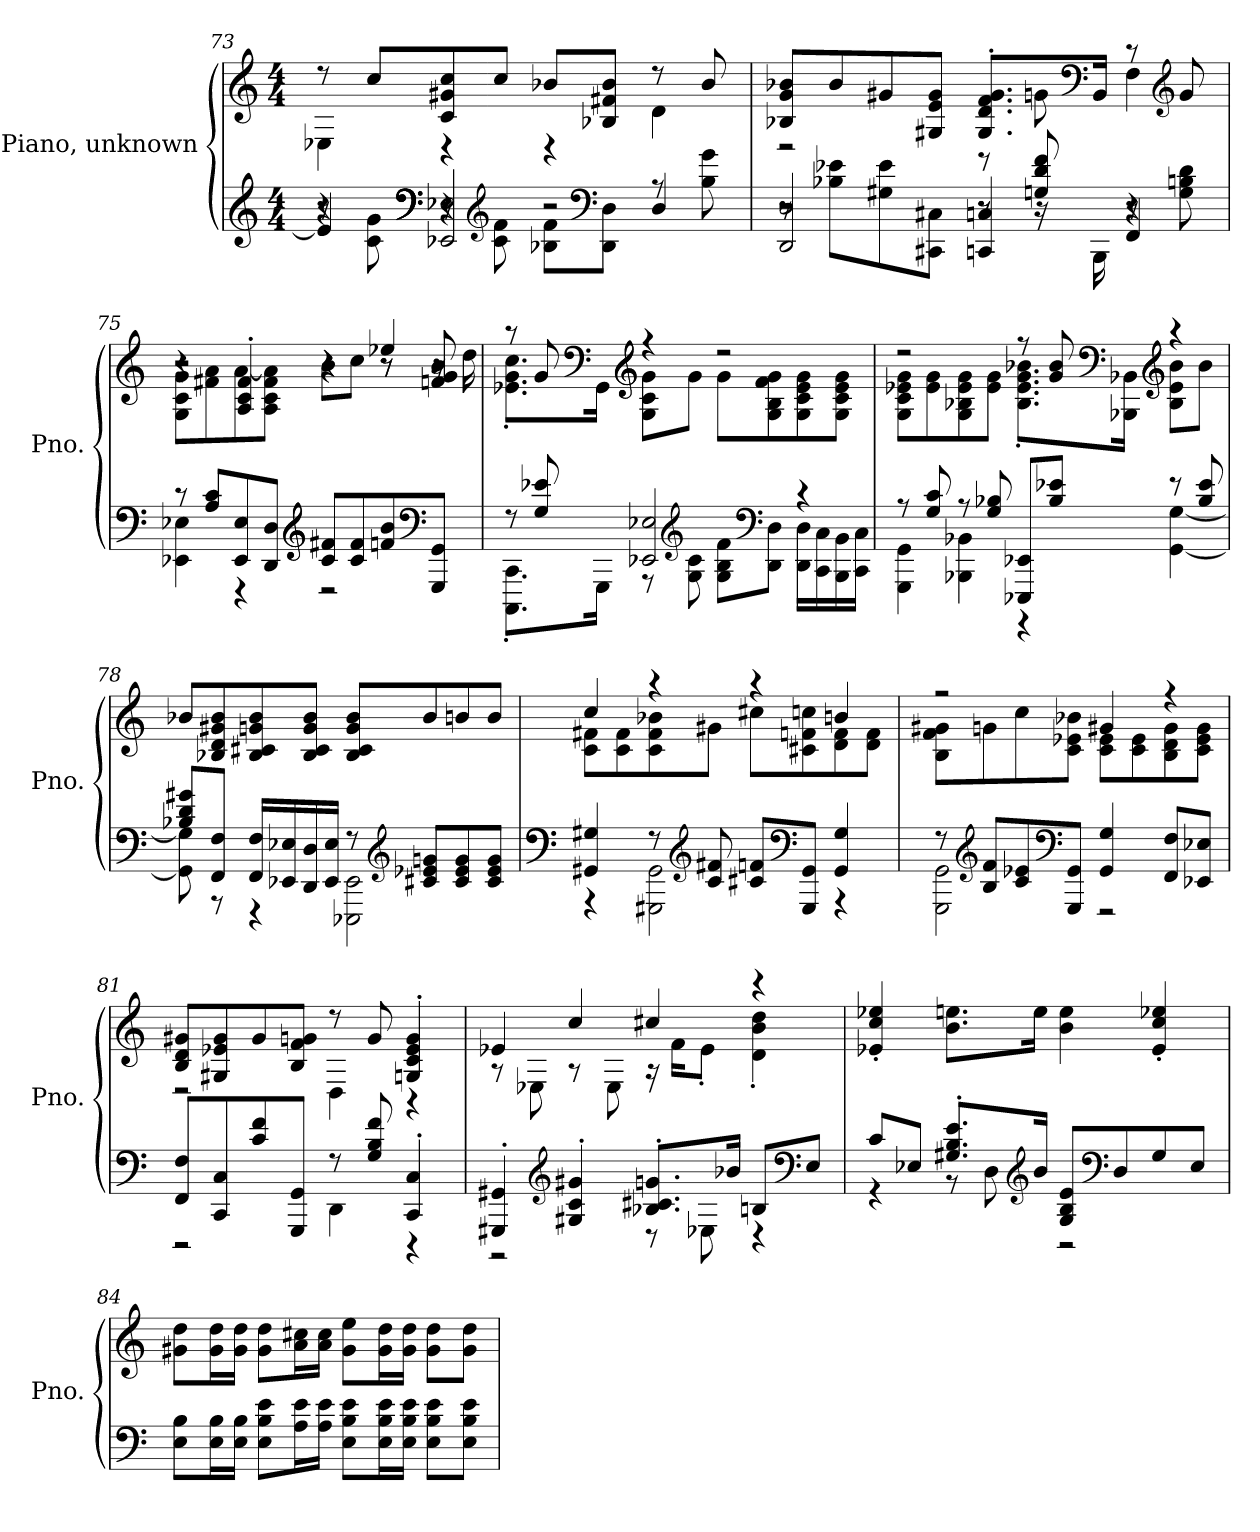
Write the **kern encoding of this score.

**kern	**kern
*part1	*part1
*staff2	*staff1
*I"Piano, unknown	*
*I'Pno.	*
!!LO:PB:g=z
*clefG2	*clefG2
*k[]	*k[]
*M4/4	*M4/4
=73	=73
*^	*^
*	*^	*	*
4e-/]	8r	4r	8r	4E-X\
.	8c\ 8g\	.	8cc/L	.
*clefF4	*	*	*	*
4r	8r	2EE-X/ 2E-X/	8c/ 8g#X/ 8cc/	4r
*clefG2	*	*	*	*
.	8c\ 8f\	.	8cc/J	.
2r	8B-X\ 8f\L	.	8b-X/L	4r
*clefF4	*	*	*	*
.	8DD\ 8D\J	.	8B-X/ 8f#X/ 8b-/J	.
.	8r	4D/	8r	4d\
.	8B-\ 8g\	.	8b-/	.
=74	=74	=74	=74	=74
2r	8r	2DD/ 2D/	8B-X/ 8g/ 8b-X/L	2r
.	8B-X\ 8e-X\L	.	8b-/	.
.	8G#X\ 8e-\	.	8g#X/	.
.	8CC#X\ 8C#X\J	.	8G#X/ 8e/ 8g#/J	.
8r	8r	4CCn/ 4Cn/	8.G#/' 8.d/' 8.f/' 8.g#/'L	8r
8Gn/ 8d/ 8f/	16r	.	.	8gn\
*	*	*	*clefF4	*
.	16BBB\	.	16BB/Jk	.
4r	8r	4FF/	8r	4F\
*	*	*	*clefG2	*
.	8G\ 8Bn\ 8d\	.	8g/	.
*	*v	*v	*	*
!!LO:LB:g=z
=75	=75	=75	=75
*	*	*	*^
8r	4EE-X\ 4E-X\	2r	8G\ 8c\ 8g\L	4r
8A/ 8c/L	.	.	8f#X\ 8a\	.
8EE-/ 8E-/	4r	.	[8a\	4A/' 4c/' 4f#/'
8DD/ 8D/J	.	.	8A\ 8c\ 8f#\ 8a\]J	.
*clefG2	*	*	*	*
8c/ 8f#X/L	2r	4r	8b\L	4r
8c/ 8f#/	.	.	8cc\J	.
8fn/ 8b/	.	8r	8r	4ee-X/
*clefF4	*	*	*	*
8GGG/ 8GG/J	.	8fn/ 8g/ 8b/	16r	.
.	.	.	16dd\	.
*	*	*	*v	*v
=76	=76	=76	=76
8r	8.CCC\' 8.CC\'L	8r	8.e-X\' 8.g\' 8.cc\'L
8G/ 8e-X/	.	8g/	.
*	*	*clefF4	*
.	16GGG\Jk	.	16GG\Jk
*	*	*clefG2	*
2EE-X/ 2E-X/	8r	4r	8G\ 8c\ 8g\L
*clefG2	*	*	*
.	8G\ 8c\	.	8g\J
.	8G\ 8B\ 8f\L	2r	8g\L
*clefF4	*	*	*
.	8DD\ 8D\J	.	8G\ 8B\ 8f\ 8g\
4r	16DD\ 16D\LL	.	8G\ 8c\ 8e-\ 8g\
.	16CC\ 16C\	.	.
.	16BBB\ 16BB\	.	8G\ 8c\ 8e-\ 8g\J
.	16CC\ 16C\JJ	.	.
!!LO:LB:g=z	!!
=77	=77	=77	=77
8r	4GGG\ 4GG\	2r	8G\ 8c\ 8e-X\ 8g\L
8G/ 8c/	.	.	8e-\ 8g\
8r	4BBB-X\ 4BB-X\	.	8G\ 8B-X\ 8e-\ 8g\
8G/ 8B-X/	.	.	8e-\ 8g\J
8EEE-X/ 8EE-X/L	4r	8r	8.B-\' 8.e-\' 8.g\' 8.b-X\'L
8B-/ 8e-X/J	.	8g/ 8b-/	.
*	*	*clefF4	*
.	.	.	16BBB-X\ 16BB-X\Jk
*	*	*clefG2	*
8r	[4GG\ [4G\	4r	8B-\ 8e-\ 8b-\L
8B-/ 8e-/	.	.	8b-\J
*	*	*v	*v
=78	=78	=78
8B-X/ 8d/ 8g#X/L	8GG\] 8G\]	8b-X/L
8FF/ 8F/J	8r	8B-X/ 8d/ 8g#X/ 8b-/
16FF/ 16F/LL	4r	8B-/ 8c#X/ 8gn/ 8b-/
16EE-X/ 16E-X/	.	.
16DD/ 16D/	.	8B-/ 8c#/ 8g/ 8b-/J
16EE-/ 16E-/JJ	.	.
8r	2EEE-X\ 2EE-\	8B-/ 8c#/ 8g/ 8b-/L
*clefG2	*	*
8c#X/ 8e-X/ 8gn/L	.	8b-/
8c#/ 8e-/ 8g/	.	8bn/
8c#/ 8e-/ 8g/J	.	8b/J
!!LO:LB:g=z
=79	=79	=79
*clefF4	*	*
*	*	*^
4GG#X/ 4G#X/	4r	4cc/	8c\ 8f#X\L
.	.	.	8c\ 8f#\
8r	2GGG#X\ 2GG#\	4r	8c\ 8f#\ 8b-X\
*clefG2	*	*	*
8c/ 8f#X/	.	.	8g#X\J
8c#X/ 8fn/L	.	4r	8cc#X\L
*clefF4	*	*	*
8GGG#/ 8GG#/J	.	.	8c#X\ 8fn\ 8ccn\
4GG#/ 4G#/	4r	4bn/	8d\ 8f\
.	.	.	8d\ 8f\J
=80	=80	=80	=80
8r	2GGG\ 2GG\	2r	8B\ 8f\ 8g#X\L
*clefG2	*	*	*
8B/ 8f/L	.	.	8gn\
8c/ 8e-X/	.	.	8cc\
*clefF4	*	*	*
8GGG/ 8GG/J	.	.	8c\ 8e-X\ 8b-X\J
4GG/ 4G/	2r	4g#X/	8c\ 8e-\L
.	.	.	8c\ 8e-\
8FF/ 8F/L	.	4r	8B\ 8d\ 8g#\
8EE-X/ 8E-X/J	.	.	8c\ 8e-\ 8g#\J
!!LO:LB:g=z	!!
=81	=81	=81	=81
8FF/ 8F/L	2r	8B/ 8d/ 8g#X/L	2r
8CC/ 8C/	.	8G#X/ 8e-X/ 8g#/	.
8c/ 8f/	.	8g#/	.
8GGG/ 8GG/J	.	8B/ 8f/ 8gn/J	.
8r	4DD\	8r	4D\
8G/ 8B/ 8f/	.	8g/	.
4CC/' 4C/'	4r	4Gn/' 4c/' 4e-/' 4g/'	4r
=82	=82	=82	=82
4GGG#X/' 4GG#X/'	2r	4e-X/	8r
.	.	.	8E-X\
*clefG2	*	*	*
4G#X/' 4c/' 4g#X/'	.	4cc/	8r
.	.	.	8E-\
8.B-X/' 8.c#X/' 8.gn/'L	8r	4cc#X/	16r
.	.	.	16f\KL
.	8E-X\	.	8e-'\J
16b-X/Jk	.	.	.
8Bn/L	4r	4r	4d\' 4b\' 4dd\'
*clefF4	*	*	*
8E-/J	.	.	.
*	*	*v	*v
=83	=83	=83
8c/L	4r	4e-X/' 4cc/' 4ee-X/'
8E-X/J	.	.
8.G#X/' 8.B/' 8.e/'L	8r	8.b\ 8.een\L
.	8D\	.
*clefG2	*	*
16b/Jk	.	16ee\Jk
8G#/ 8B/ 8e/L	2r	4b\ 4ee\
*clefF4	*	*
8D/	.	.
8G#/	.	4e-/' 4cc/' 4ee-X/'
8E-/J	.	.
*v	*v	*
!!LO:LB:g=z
=84	=84
8E\ 8B\L	8g#X\ 8dd\L
16E\ 16B\L	16g#\ 16dd\L
16E\ 16B\JJ	16g#\ 16dd\JJ
8E\ 8B\ 8e\L	8g#\ 8dd\L
16A\ 16e\L	16a\ 16cc#X\L
16A\ 16e\JJ	16a\ 16cc#\JJ
8E\ 8B\ 8e\L	8g#\ 8ee\L
16E\ 16B\ 16e\L	16g#\ 16dd\L
16E\ 16B\ 16e\JJ	16g#\ 16dd\JJ
8E\ 8B\ 8e\L	8g#\ 8dd\L
8E\ 8B\ 8e\J	8g#\ 8dd\J
=	=
*-	*-
